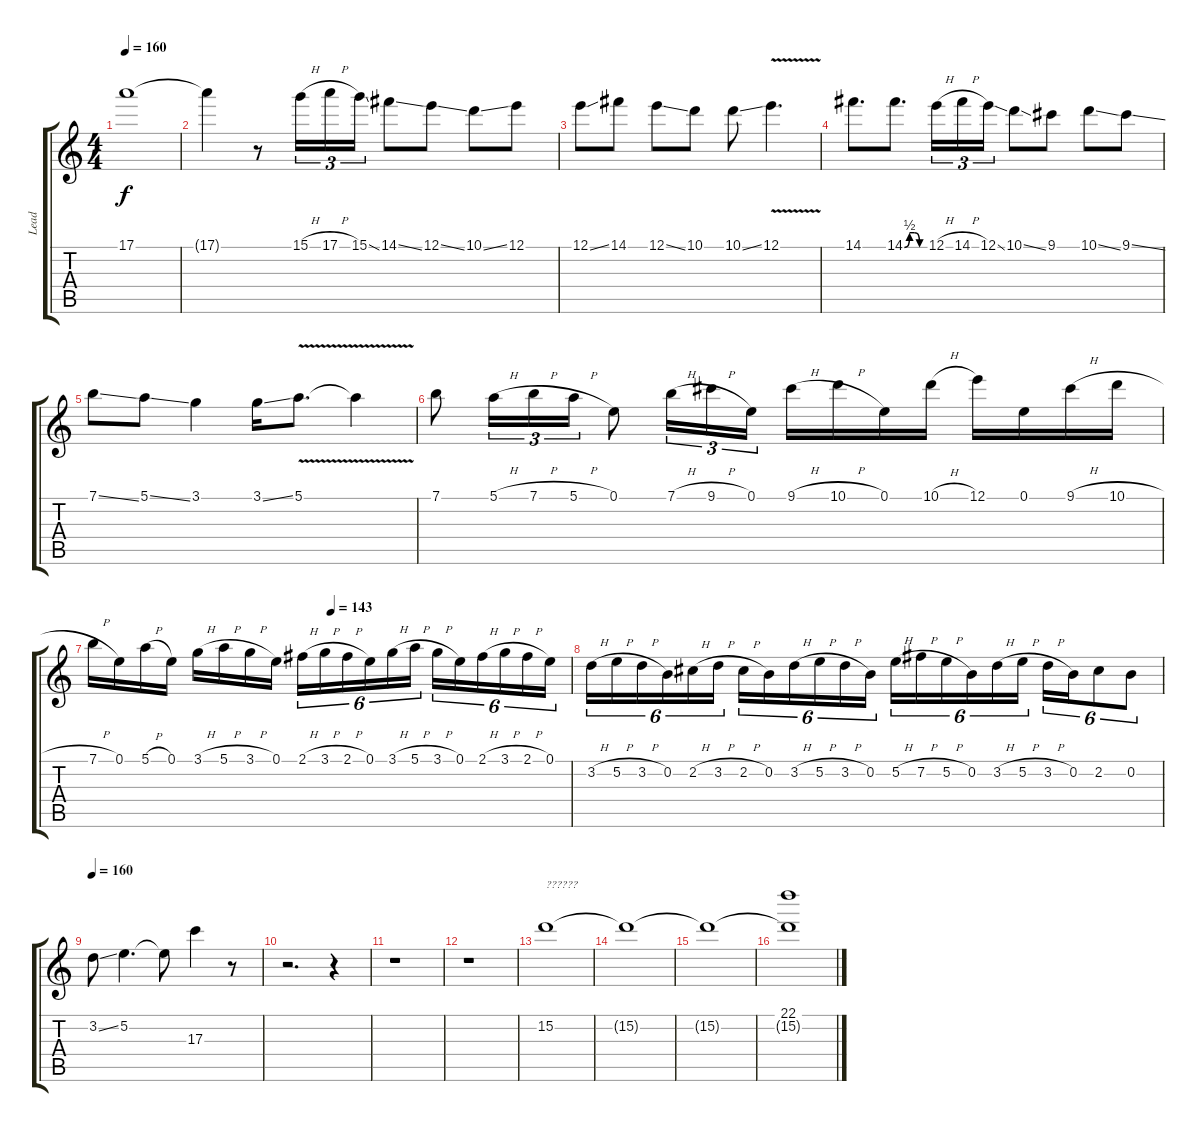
\track ("Lead" "Lead") {instrument distortionguitar}
\staff {score tabs}
\tuning (E4 B3 G3 D3 A2 E2) {hide}
\ts (4 4)
\tempo 160
\clef g2
\ks c
17.1{t}.1{dy f} |
17.1{t}.4 r.8 15.1{h}.16{tu (3 2)} 17.1{h}.16{tu (3 2)} 15.1{ss}.16{tu (3 2)} 14.1{ss}.8 12.1{ss}.8 10.1{ss}.8 12.1.8 |
12.1{ss}.8 14.1.8 12.1{ss}.8 10.1.8 10.1{ss}.8 12.1{v}.4{d} |
14.1.8{d} 14.1{be (custom 0 0 15 2 30 2 45 0 60 0)}.8{d} 12.1{h}.16{tu (3 2)} 14.1{h}.16{tu (3 2)} 12.1{ss}.16{tu (3 2)} 10.1{ss}.8 9.1.8 10.1{ss}.8 9.1{ss}.8 |
7.1{ss}.8 5.1{ss}.8 3.1.4 3.1{ss}.16 5.1{v}.8{d} 5.1{t}.4 |
7.1.8 5.1{h}.16{tu (3 2)} 7.1{h}.16{tu (3 2)} 5.1{h}.16{tu (3 2)} 0.1.8 7.1{h}.16{tu (3 2)} 9.1{h}.16{tu (3 2)} 0.1.16{tu (3 2)} 9.1{h}.16 10.1{h}.16 0.1.16 10.1{h}.16 12.1.16 0.1.16 9.1{h}.16 10.1{h}.16 |
\tempo (143 0.5)
7.1{h}.16 0.1.16 5.1{h}.16 0.1.16 3.1{h}.16 5.1{h}.16 3.1{h}.16 0.1.16 2.1{h}.16{tu (6 4)} 3.1{h}.16{tu (6 4)} 2.1{h}.16{tu (6 4)} 0.1.16{tu (6 4)} 3.1{h}.16{tu (6 4)} 5.1{h}.16{tu (6 4)} 3.1{h}.16{tu (6 4)} 0.1.16{tu (6 4)} 2.1{h}.16{tu (6 4)} 3.1{h}.16{tu (6 4)} 2.1{h}.16{tu (6 4)} 0.1.16{tu (6 4)} |
3.2{h}.16{tu (6 4)} 5.2{h}.16{tu (6 4)} 3.2{h}.16{tu (6 4)} 0.2.16{tu (6 4)} 2.2{h}.16{tu (6 4)} 3.2{h}.16{tu (6 4)} 2.2{h}.16{tu (6 4)} 0.2.16{tu (6 4)} 3.2{h}.16{tu (6 4)} 5.2{h}.16{tu (6 4)} 3.2{h}.16{tu (6 4)} 0.2.16{tu (6 4)} 5.2{h}.16{tu (6 4)} 7.2{h}.16{tu (6 4)} 5.2{h}.16{tu (6 4)} 0.2.16{tu (6 4)} 3.2{h}.16{tu (6 4)} 5.2{h}.16{tu (6 4)} 3.2{h}.16{tu (6 4)} 0.2.16{tu (6 4)} 2.2.8{tu (6 4)} 0.2.8{tu (6 4)} |
\tempo 160
3.2{ss}.8{instrument distortionguitar} 5.2.4{d} 5.2{t}.8 17.3.4 r.8 |
r.2{d} r.4 |
r.1{volume 0} |
r.1 |
15.2.1{txt "??????" volume 9} |
15.2{t}.1 |
15.2{t}.1 |
(22.1 15.2{t}).1{volume 14}
